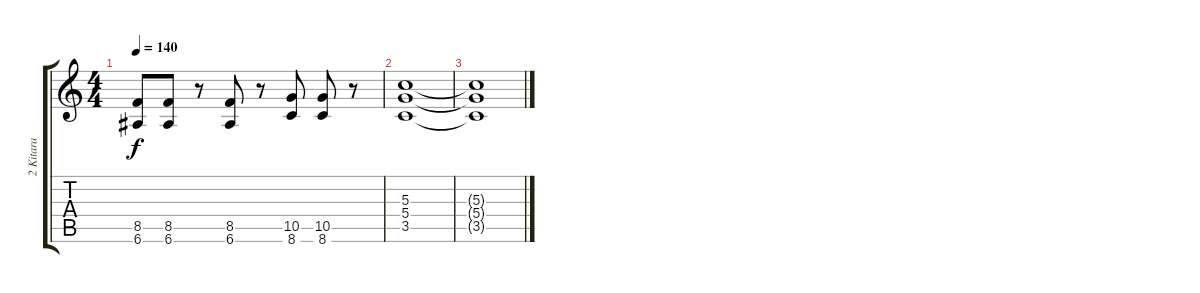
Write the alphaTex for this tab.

\track ("2 Kitara" "2 Kitara") {instrument distortionguitar}
\staff {score tabs}
\tuning (E4 B3 G3 D3 A2 E2) {hide}
\ts (4 4)
\tempo 140
\clef g2
\ks c
(8.5 6.6).8{dy f} (8.5 6.6).8 r.8 (8.5 6.6).8 r.8 (10.5 8.6).8 (10.5 8.6).8 r.8 |
(5.3 5.4 3.5).1 |
(5.3{t} 5.4{t} 3.5{t}).1
